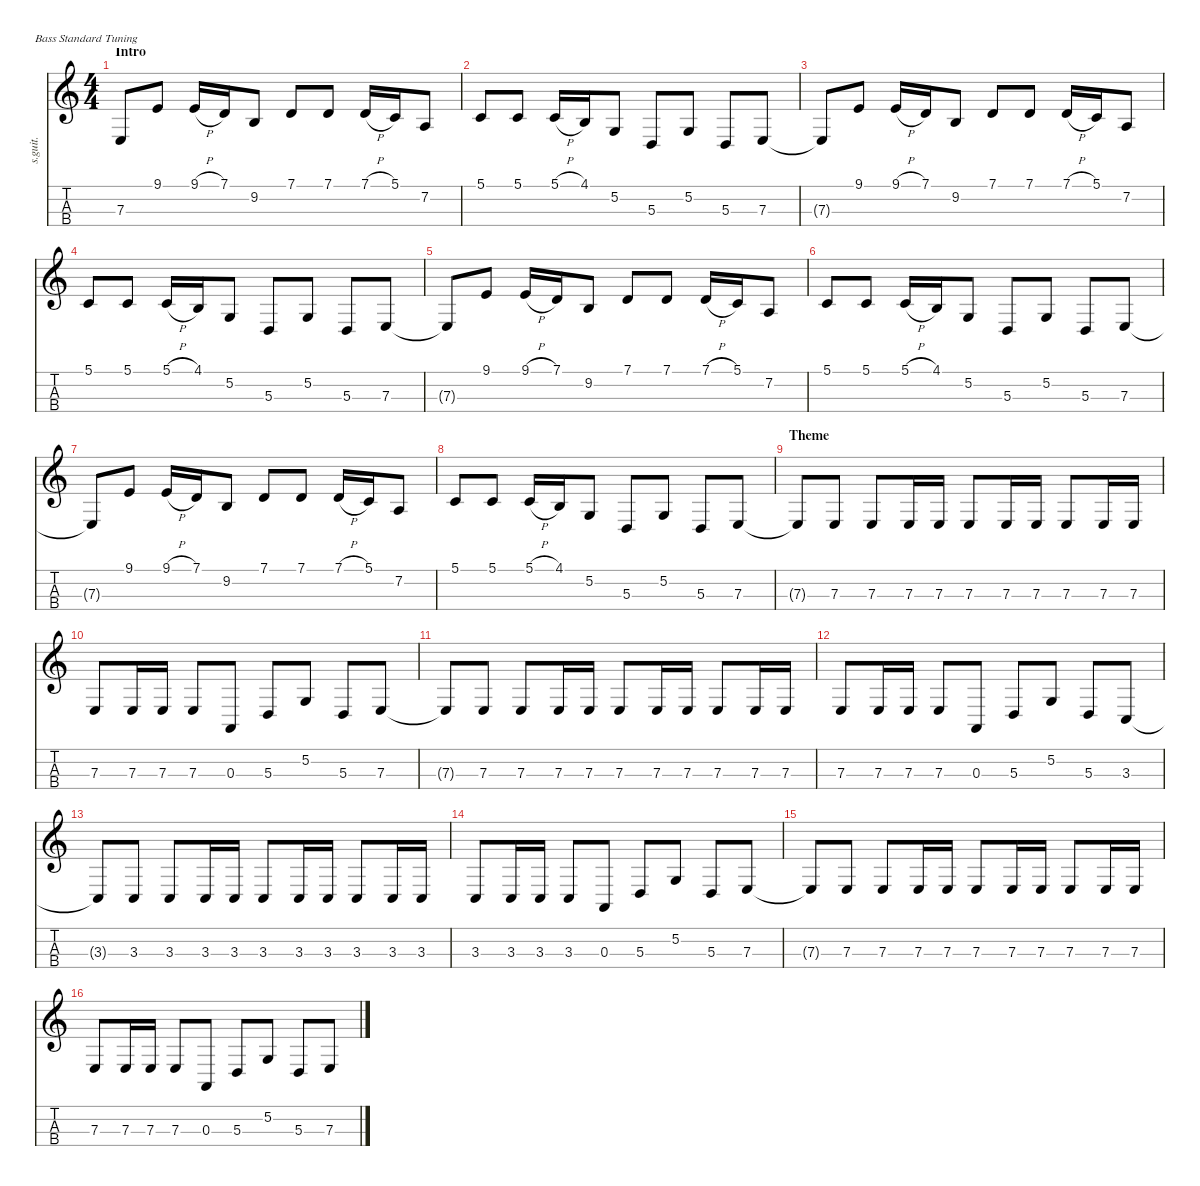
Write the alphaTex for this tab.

\defaultSystemsLayout 4
\hideDynamics
\bracketExtendMode nobrackets
\track ("Steve Harris" "s.guit.") {instrument electricbassfinger}
\staff {score tabs}
\tuning (G2 D2 A1 E1)
\ts (4 4)
\beaming (8 2 2 2 2)
\section ("" "Intro")
\tempo (162 hide)
\clef g2
\ks c
7.3.8{dy f instrument electricbassfinger} 9.1.8 9.1{h}.16 7.1.16 9.2.8 7.1.8 7.1.8 7.1{h}.16 5.1.16 7.2.8 |
5.1.8 5.1.8 5.1{h}.16 4.1.16 5.2.8 5.3.8 5.2.8 5.3.8 7.3.8 |
7.3{t}.8 9.1.8 9.1{h}.16 7.1.16 9.2.8 7.1.8 7.1.8 7.1{h}.16 5.1.16 7.2.8 |
5.1.8 5.1.8 5.1{h}.16 4.1.16 5.2.8 5.3.8 5.2.8 5.3.8 7.3.8 |
7.3{t}.8 9.1.8 9.1{h}.16 7.1.16 9.2.8 7.1.8 7.1.8 7.1{h}.16 5.1.16 7.2.8 |
5.1.8 5.1.8 5.1{h}.16 4.1.16 5.2.8 5.3.8 5.2.8 5.3.8 7.3.8 |
7.3{t}.8 9.1.8 9.1{h}.16 7.1.16 9.2.8 7.1.8 7.1.8 7.1{h}.16 5.1.16 7.2.8 |
5.1.8 5.1.8 5.1{h}.16 4.1.16 5.2.8 5.3.8 5.2.8 5.3.8 7.3.8 |
\section ("" "Theme")
7.3{t}.8 7.3.8 7.3.8 7.3.16 7.3.16 7.3.8 7.3.16 7.3.16 7.3.8 7.3.16 7.3.16 |
7.3.8 7.3.16 7.3.16 7.3.8 0.3.8 5.3.8 5.2.8 5.3.8 7.3.8 |
7.3{t}.8 7.3.8 7.3.8 7.3.16 7.3.16 7.3.8 7.3.16 7.3.16 7.3.8 7.3.16 7.3.16 |
7.3.8 7.3.16 7.3.16 7.3.8 0.3.8 5.3.8 5.2.8 5.3.8 3.3.8 |
3.3{t}.8 3.3.8 3.3.8 3.3.16 3.3.16 3.3.8 3.3.16 3.3.16 3.3.8 3.3.16 3.3.16 |
3.3.8 3.3.16 3.3.16 3.3.8 0.3.8 5.3.8 5.2.8 5.3.8 7.3.8 |
7.3{t}.8 7.3.8 7.3.8 7.3.16 7.3.16 7.3.8 7.3.16 7.3.16 7.3.8 7.3.16 7.3.16 |
7.3.8 7.3.16 7.3.16 7.3.8 0.3.8 5.3.8 5.2.8 5.3.8 7.3.8
